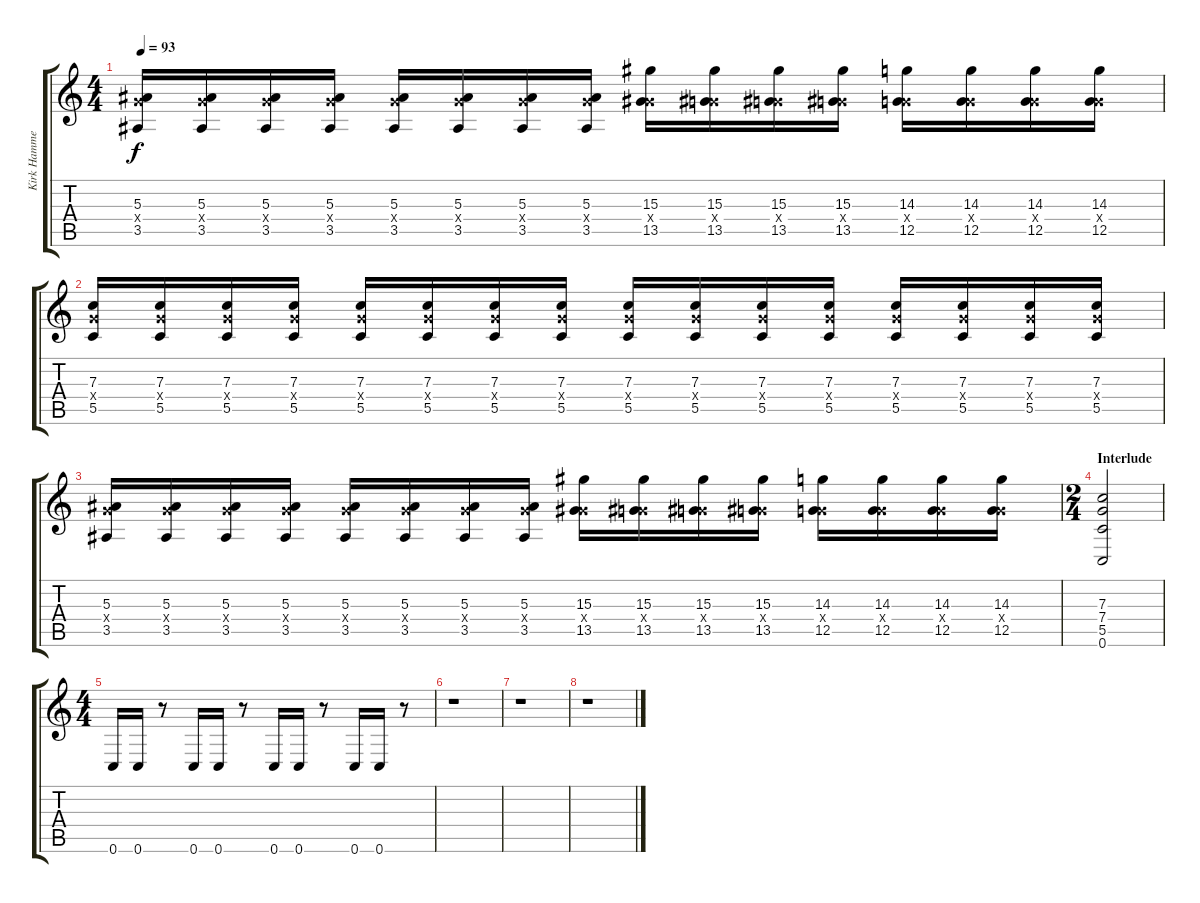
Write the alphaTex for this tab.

\track ("Kirk Hammett" "Kirk Hamme") {instrument distortionguitar}
\staff {score tabs}
\tuning (D4 A3 F3 C3 G2 C2) {hide}
\ts (4 4)
\tempo 93
\clef g2
\ks c
(5.3 7.4{x} 3.5).16{dy f} (5.3 7.4{x} 3.5).16 (5.3 7.4{x} 3.5).16 (5.3 7.4{x} 3.5).16 (5.3 7.4{x} 3.5).16 (5.3 7.4{x} 3.5).16 (5.3 7.4{x} 3.5).16 (5.3 7.4{x} 3.5).16 (15.3 7.4{x} 13.5).16 (15.3 7.4{x} 13.5).16 (15.3 7.4{x} 13.5).16 (15.3 7.4{x} 13.5).16 (14.3 7.4{x} 12.5).16 (14.3 7.4{x} 12.5).16 (14.3 7.4{x} 12.5).16 (14.3 7.4{x} 12.5).16 |
(7.3 7.4{x} 5.5).16 (7.3 7.4{x} 5.5).16 (7.3 7.4{x} 5.5).16 (7.3 7.4{x} 5.5).16 (7.3 7.4{x} 5.5).16 (7.3 7.4{x} 5.5).16 (7.3 7.4{x} 5.5).16 (7.3 7.4{x} 5.5).16 (7.3 7.4{x} 5.5).16 (7.3 7.4{x} 5.5).16 (7.3 7.4{x} 5.5).16 (7.3 7.4{x} 5.5).16 (7.3 7.4{x} 5.5).16 (7.3 7.4{x} 5.5).16 (7.3 7.4{x} 5.5).16 (7.3 7.4{x} 5.5).16 |
(5.3 7.4{x} 3.5).16 (5.3 7.4{x} 3.5).16 (5.3 7.4{x} 3.5).16 (5.3 7.4{x} 3.5).16 (5.3 7.4{x} 3.5).16 (5.3 7.4{x} 3.5).16 (5.3 7.4{x} 3.5).16 (5.3 7.4{x} 3.5).16 (15.3 7.4{x} 13.5).16 (15.3 7.4{x} 13.5).16 (15.3 7.4{x} 13.5).16 (15.3 7.4{x} 13.5).16 (14.3 7.4{x} 12.5).16 (14.3 7.4{x} 12.5).16 (14.3 7.4{x} 12.5).16 (14.3 7.4{x} 12.5).16 |
\ts (2 4)
\section ("" "Interlude")
(7.3 7.4 5.5 0.6).2{volume 14} |
\ts (4 4)
0.6.16 0.6.16 r.8 0.6.16 0.6.16 r.8 0.6.16 0.6.16 r.8 0.6.16 0.6.16 r.8 |
r.1 |
r.1 |
r.1
